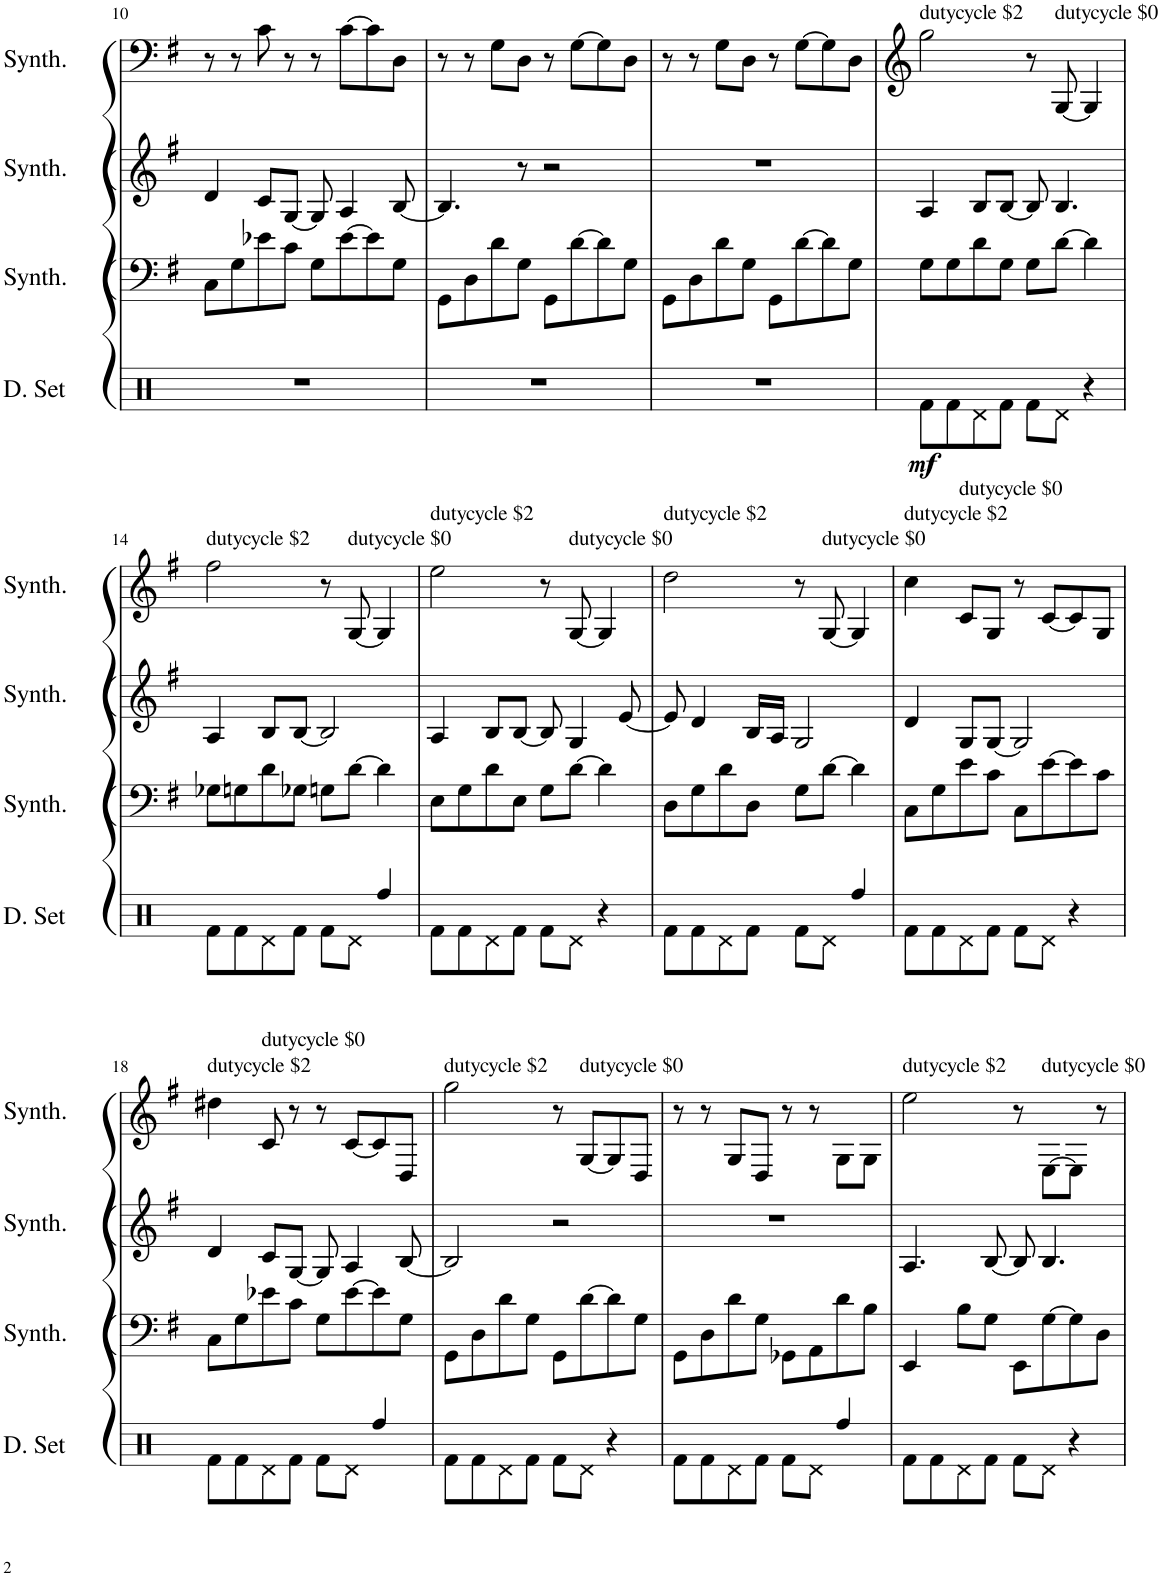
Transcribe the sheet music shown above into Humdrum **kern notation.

**kern	**dynam	**kern	**kern	**kern
*part4	*part4	*part3	*part2	*part1
*staff4	*staff4	*staff3	*staff2	*staff1
*I"Drumset	*	*I"Saw Synthesizer	*I"Square Synthesizer	*I"Square Synthesizer
*I'D. Set	*	*I'Synth.	*I'Synth.	*I'Synth.
!!LO:PB:g=z
*clefX	*	*clefF4	*clefG2	*clefG2
*k[]	*	*k[f#]	*k[f#]	*k[f#]
*M4/4	*	*M4/4	*M4/4	*M4/4
=10	=10	=10	=10	=10
1r	.	8C\L	4d/	8r
.	.	8G\	.	8r
.	.	8e-X\	8c/L	8c\
.	.	8c\J	[8G/J	8r
.	.	8G\L	8G/]	8r
.	.	[8e-\	4A/	[8c\L
.	.	8e-\]	.	8c\]
.	.	8G\J	[8B/	8D\J
=11	=11	=11	=11	=11
1r	.	8GG\L	4.B/]	8r
.	.	8D\	.	8r
.	.	8d\	.	8G\L
.	.	8G\J	8r	8D\J
.	.	8GG\L	2r	8r
.	.	[8d\	.	[8G\L
.	.	8d\]	.	8G\]
.	.	8G\J	.	8D\J
=12	=12	=12	=12	=12
1r	.	8GG\L	1r	8r
.	.	8D\	.	8r
.	.	8d\	.	8G\L
.	.	8G\J	.	8D\J
.	.	8GG\L	.	8r
.	.	[8d\	.	[8G\L
.	.	8d\]	.	8G\]
.	.	8G\J	.	8D\J
=13	=13	=13	=13	=13
!	!	!	!	!LO:TX:a:t=dutycycle $2
!	!LO:DY:b	!	!	!
8Rf\L	mf	8G\L	4A/	2gg\
8Rf\	.	8G\	.	.
8Rd\	.	8d\	8B/L	.
8Rf\J	.	8G\J	[8B/J	.
8Rf\L	.	8G\L	8B/]	8r
!	!	!	!	!LO:TX:a:t=dutycycle $0
8Rd\J	.	[8d\J	4.B/	[8G/
4r	.	4d\]	.	4G/]
!!LO:LB:g=z
=14	=14	=14	=14	=14
!	!	!	!	!LO:TX:a:t=dutycycle $2
8Rf\L	.	8G-X\L	4A/	2ff#\
8Rf\	.	8Gn\	.	.
8Rd\	.	8d\	8B/L	.
8Rf\J	.	8G-X\J	[8B/J	.
8Rf\L	.	8Gn\L	2B/]	8r
!	!	!	!	!LO:TX:a:t=dutycycle $0
8Rd\J	.	[8d\J	.	[8G/
4Rff/	.	4d\]	.	4G/]
=15	=15	=15	=15	=15
!	!	!	!	!LO:TX:a:t=dutycycle $2
8Rf\L	.	8E\L	4A/	2ee\
8Rf\	.	8G\	.	.
8Rd\	.	8d\	8B/L	.
8Rf\J	.	8E\J	[8B/J	.
8Rf\L	.	8G\L	8B/]	8r
!	!	!	!	!LO:TX:a:t=dutycycle $0
8Rd\J	.	[8d\J	4G/	[8G/
4r	.	4d\]	.	4G/]
.	.	.	[8e/	.
=16	=16	=16	=16	=16
!	!	!	!	!LO:TX:a:t=dutycycle $2
8Rf\L	.	8D\L	8e/]	2dd\
8Rf\	.	8G\	4d/	.
8Rd\	.	8d\	.	.
8Rf\J	.	8D\J	16B/LL	.
.	.	.	16A/JJ	.
8Rf\L	.	8G\L	2G/	8r
!	!	!	!	!LO:TX:a:t=dutycycle $0
8Rd\J	.	[8d\J	.	[8G/
4Rff/	.	4d\]	.	4G/]
=17	=17	=17	=17	=17
!	!	!	!	!LO:TX:a:t=dutycycle $2
8Rf\L	.	8C\L	4d/	4cc\
8Rf\	.	8G\	.	.
!	!	!	!	!LO:TX:a:t=dutycycle $0
8Rd\	.	8e\	8G/L	8c/L
8Rf\J	.	8c\J	[8G/J	8G/J
8Rf\L	.	8C\L	2G/]	8r
8Rd\J	.	[8e\	.	[8c/L
4r	.	8e\]	.	8c/]
.	.	8c\J	.	8G/J
!!LO:LB:g=z
=18	=18	=18	=18	=18
!	!	!	!	!LO:TX:a:t=dutycycle $2
8Rf\L	.	8C\L	4d/	4dd#X\
8Rf\	.	8G\	.	.
!	!	!	!	!LO:TX:a:t=dutycycle $0
8Rd\	.	8e-X\	8c/L	8c/
8Rf\J	.	8c\J	[8G/J	8r
8Rf\L	.	8G\L	8G/]	8r
8Rd\J	.	[8e-\	4A/	[8c/L
4Rff/	.	8e-\]	.	8c/]
.	.	8G\J	[8B/	8D/J
=19	=19	=19	=19	=19
!	!	!	!	!LO:TX:a:t=dutycycle $2
8Rf\L	.	8GG\L	2B/]	2gg\
8Rf\	.	8D\	.	.
8Rd\	.	8d\	.	.
8Rf\J	.	8G\J	.	.
8Rf\L	.	8GG\L	2r	8r
!	!	!	!	!LO:TX:a:t=dutycycle $0
8Rd\J	.	[8d\	.	[8G/L
4r	.	8d\]	.	8G/]
.	.	8G\J	.	8D/J
=20	=20	=20	=20	=20
8Rf\L	.	8GG\L	1r	8r
8Rf\	.	8D\	.	8r
8Rd\	.	8d\	.	8G/L
8Rf\J	.	8G\J	.	8D/J
8Rf\L	.	8GG-X\L	.	8r
8Rd\J	.	8AA\	.	8r
4Rff/	.	8d\	.	8G\L
.	.	8B\J	.	8G\J
=21	=21	=21	=21	=21
!	!	!	!	!LO:TX:a:t=dutycycle $2
8Rf\L	.	4EE/	4.A/	2ee\
8Rf\	.	.	.	.
8Rd\	.	8B\L	.	.
8Rf\J	.	8G\J	[8B/	.
8Rf\L	.	8EE\L	8B/]	8r
!	!	!	!	!LO:TX:a:t=dutycycle $0
8Rd\J	.	[8G\	4.B/	[8E\L
4r	.	8G\]	.	8E\J]
.	.	8D\J	.	8r
=	=	=	=	=
*-	*-	*-	*-	*-
